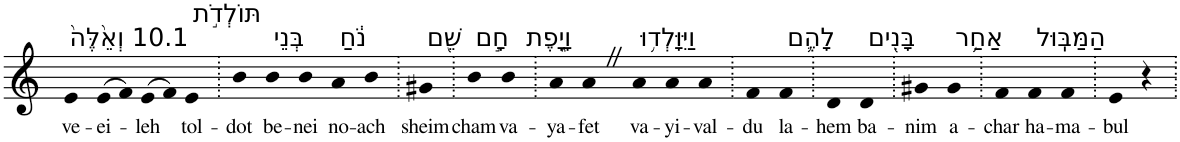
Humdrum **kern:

**kern	**text
*part1	*part1
*staff1	*staff1
*I"Piano	*
*I'Pno	*
*clefG2	*
*k[]	*
=1	=1
!LO:TX:a:t=10.1 וְאֵ֙לֶּה֙	!
!	!LO:LY:b
4e	ve-
!	!LO:LY:b
(>8e	-ei-
8f)	.
!	!LO:LY:b
(>8e	-leh
8f)	.
!LO:TX:a:t=תּוֹלְדֹ֣ת	!
!	!LO:LY:b
4e	tol-
=2.	=2.
!	!LO:LY:b
4b	-dot
!LO:TX:a:t=בְּנֵי	!
!	!LO:LY:b
4b	be-
!	!LO:LY:b
4b	-nei
!LO:TX:a:t=נֹ֔חַ	!
!	!LO:LY:b
4a	no-
!	!LO:LY:b
4b	-ach
=3.	=3.
!LO:TX:a:t=שֵׁ֖ם	!
!	!LO:LY:b
4g#X	sheim
=4.	=4.
!LO:TX:a:t=חָ֣ם	!
!	!LO:LY:b
4b	cham
!LO:TX:a:t=וָיָ֑פֶת	!
!	!LO:LY:b
4b	va-
=5.	=5.
!	!LO:LY:b
4a	-ya-
!	!LO:LY:b
4aZ	-fet
!LO:TX:a:t=וַיִּוָּלְד֥וּ	!
!	!LO:LY:b
4a	va-
!	!LO:LY:b
4a	-yi-
!	!LO:LY:b
4a	-val-
=6.	=6.
!	!LO:LY:b
4f	-du
!LO:TX:a:t=לָהֶ֛ם	!
!	!LO:LY:b
4f	la-
=7.	=7.
!	!LO:LY:b
4d	-hem
!LO:TX:a:t=בָּנִ֖ים	!
!	!LO:LY:b
4d	ba-
=8.	=8.
!	!LO:LY:b
4g#X	-nim
!LO:TX:a:t=אַחַ֥ר	!
!	!LO:LY:b
4g#	a-
=9.	=9.
!	!LO:LY:b
4f	-char
!LO:TX:a:t=הַמַּבּֽוּל	!
!	!LO:LY:b
4f	ha-
!	!LO:LY:b
4f	-ma-
=10.	=10.
!	!LO:LY:b
4e	-bul
4r	.
=.	=.
*-	*-
